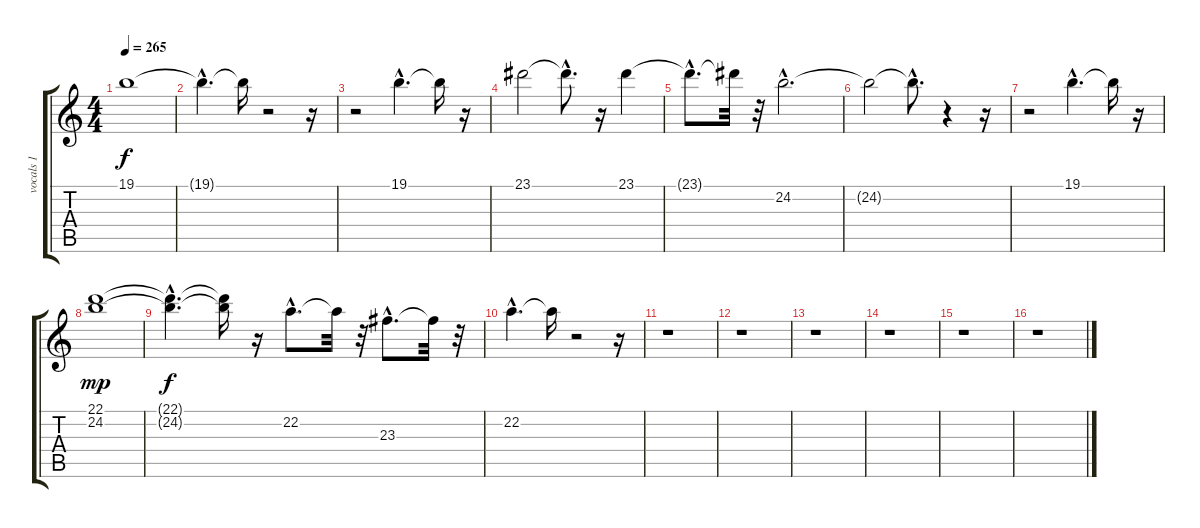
\track ("vocals 1" "vocals 1") {instrument fx5brightness}
\staff {score tabs}
\tuning (E4 B3 G3 D3 A2 E2) {hide}
\ts (4 4)
\tempo 265
\clef g2
\ks c
19.1{t}.1{dy f} |
19.1{hac t}.4{d} 19.1{t}.16 r.2 r.16 |
r.2 19.1{hac}.4{d} 19.1{t}.16 r.16 |
23.1.2 23.1{hac t}.8{d} r.16 23.1.4 |
23.1{hac t}.8{d} 23.1{t}.32 r.32 24.2{hac}.2{d} |
24.2{t}.2 24.2{hac t}.8{d} r.4 r.16 |
r.2 19.1{hac}.4{d} 19.1{t}.16 r.16 |
(22.1 24.2).1{dy mp} |
(22.1{hac t} 24.2{hac t}).4{d dy f} (22.1{t} 24.2{t}).16 r.16 22.2{hac}.8{d} 22.2{t}.32 r.32 23.3{hac}.8{d} 23.3{t}.32 r.32 |
22.2{hac}.4{d} 22.2{t}.16 r.2 r.16 |
r.1 |
r.1 |
r.1 |
r.1 |
r.1 |
r.1
